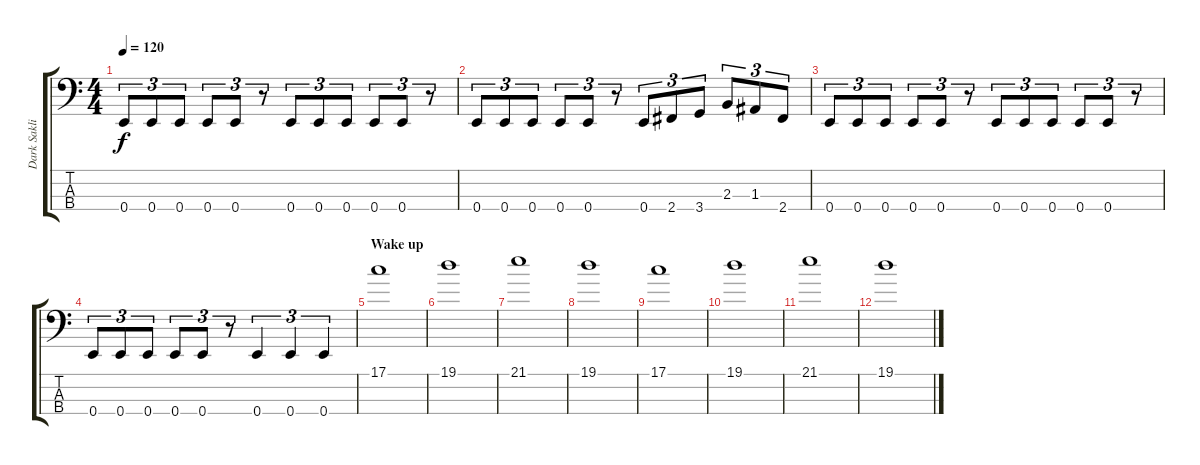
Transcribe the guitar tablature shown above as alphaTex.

\track ("Dark Saklis" "Dark Sakli") {instrument electricbassfinger}
\staff {score tabs}
\tuning (G2 D2 A1 E1) {hide}
\ts (4 4)
\tempo 120
\clef f4
\ks c
0.4.8{tu (3 2) dy f} 0.4.8{tu (3 2)} 0.4.8{tu (3 2)} 0.4.8{tu (3 2)} 0.4.8{tu (3 2)} r.8{tu (3 2)} 0.4.8{tu (3 2)} 0.4.8{tu (3 2)} 0.4.8{tu (3 2)} 0.4.8{tu (3 2)} 0.4.8{tu (3 2)} r.8{tu (3 2)} |
0.4.8{tu (3 2)} 0.4.8{tu (3 2)} 0.4.8{tu (3 2)} 0.4.8{tu (3 2)} 0.4.8{tu (3 2)} r.8{tu (3 2)} 0.4.8{tu (3 2)} 2.4.8{tu (3 2)} 3.4.8{tu (3 2)} 2.3.8{tu (3 2)} 1.3.8{tu (3 2)} 2.4.8{tu (3 2)} |
0.4.8{tu (3 2)} 0.4.8{tu (3 2)} 0.4.8{tu (3 2)} 0.4.8{tu (3 2)} 0.4.8{tu (3 2)} r.8{tu (3 2)} 0.4.8{tu (3 2)} 0.4.8{tu (3 2)} 0.4.8{tu (3 2)} 0.4.8{tu (3 2)} 0.4.8{tu (3 2)} r.8{tu (3 2)} |
0.4.8{tu (3 2)} 0.4.8{tu (3 2)} 0.4.8{tu (3 2)} 0.4.8{tu (3 2)} 0.4.8{tu (3 2)} r.8{tu (3 2)} 0.4.4{tu (3 2)} 0.4.4{tu (3 2)} 0.4.4{tu (3 2)} |
\section ("" "Wake up")
17.1.1 |
19.1.1 |
21.1.1 |
19.1.1 |
17.1.1 |
19.1.1 |
21.1.1 |
19.1.1
